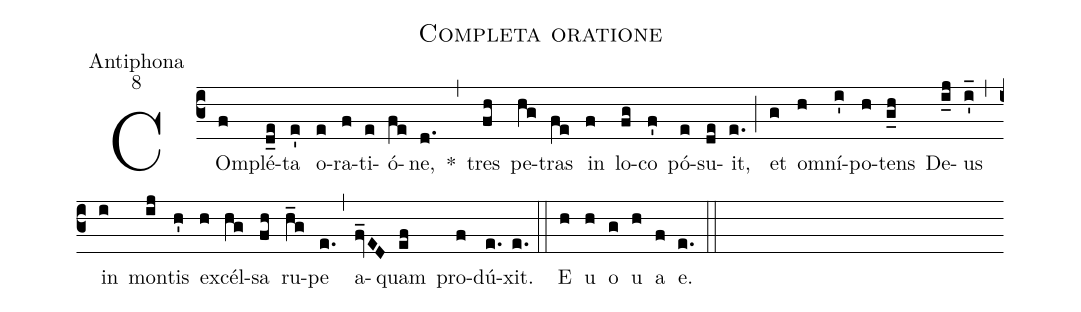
name:Completa oratione;
office-part:Antiphona;
mode:8;
%%
(c3) COm(f)plé(d_e)ta(e') o(e)ra(f)ti(e)ó(fe)ne,(d.) *(,) tres(fh) pe(hg)tras(fe) in(f) lo(fg)co(f') pó(e)su(de)it,(e.) (;) et(g) om(h)ní(i')po(h)tens(g_h) De(i_j)us(i_') (,) in(i) mon(ij)tis(h') ex(h)cél(hg)sa(fh) ru(h_g)pe(e.) (,) a(fv_ED)quam(ef) pro(f)dú(e.)xit.(e.) (::) <eu> E(h) u(h) o(g) u(h) a(f) e.(e.) </eu> (::)
